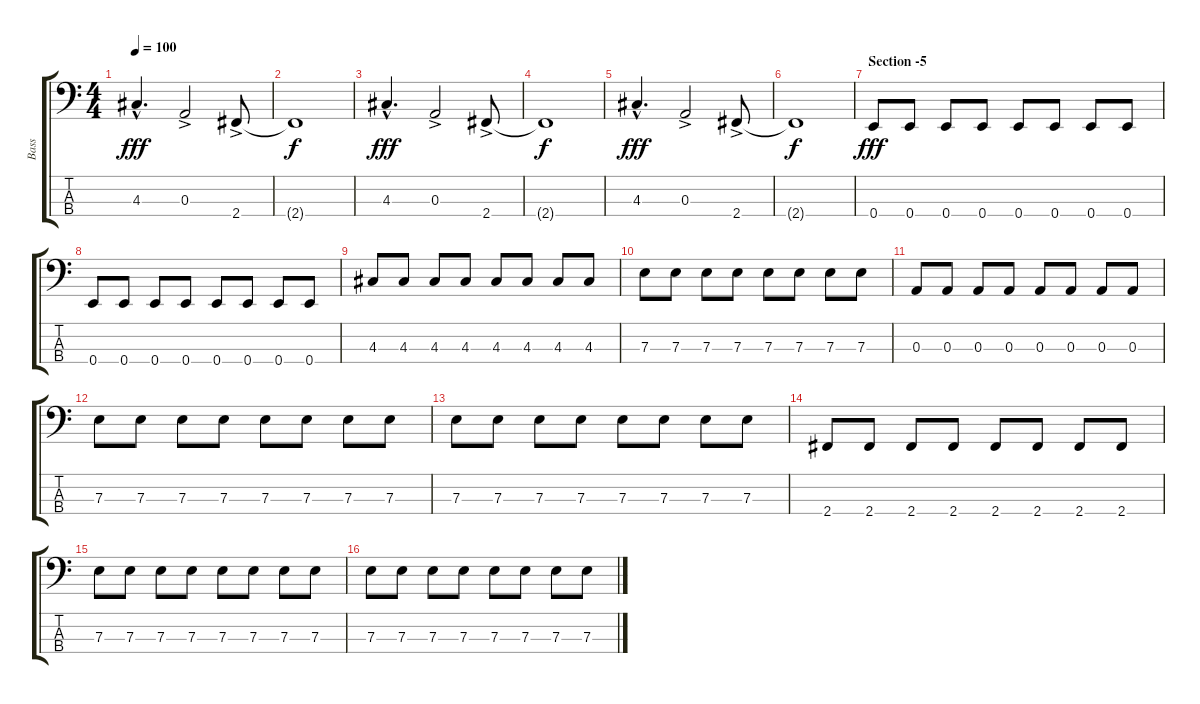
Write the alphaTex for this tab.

\track ("Bass" "Bass") {instrument electricbassfinger}
\staff {score tabs}
\tuning (G2 D2 A1 E1) {hide}
\ts (4 4)
\tempo 100
\clef f4
\ks c
4.3{hac}.4{d dy fff} 0.3{ac}.2 2.4{ac}.8 |
2.4{t}.1{dy f} |
4.3{hac}.4{d dy fff} 0.3{ac}.2 2.4{ac}.8 |
2.4{t}.1{dy f} |
4.3{hac}.4{d dy fff} 0.3{ac}.2 2.4{ac}.8 |
2.4{t}.1{dy f} |
\section ("" "Section -5")
0.4.8{dy fff} 0.4.8 0.4.8 0.4.8 0.4.8 0.4.8 0.4.8 0.4.8 |
0.4.8 0.4.8 0.4.8 0.4.8 0.4.8 0.4.8 0.4.8 0.4.8 |
4.3.8 4.3.8 4.3.8 4.3.8 4.3.8 4.3.8 4.3.8 4.3.8 |
7.3.8 7.3.8 7.3.8 7.3.8 7.3.8 7.3.8 7.3.8 7.3.8 |
0.3.8 0.3.8 0.3.8 0.3.8 0.3.8 0.3.8 0.3.8 0.3.8 |
7.3.8 7.3.8 7.3.8 7.3.8 7.3.8 7.3.8 7.3.8 7.3.8 |
7.3.8 7.3.8 7.3.8 7.3.8 7.3.8 7.3.8 7.3.8 7.3.8 |
2.4.8 2.4.8 2.4.8 2.4.8 2.4.8 2.4.8 2.4.8 2.4.8 |
7.3.8 7.3.8 7.3.8 7.3.8 7.3.8 7.3.8 7.3.8 7.3.8 |
7.3.8 7.3.8 7.3.8 7.3.8 7.3.8 7.3.8 7.3.8 7.3.8
